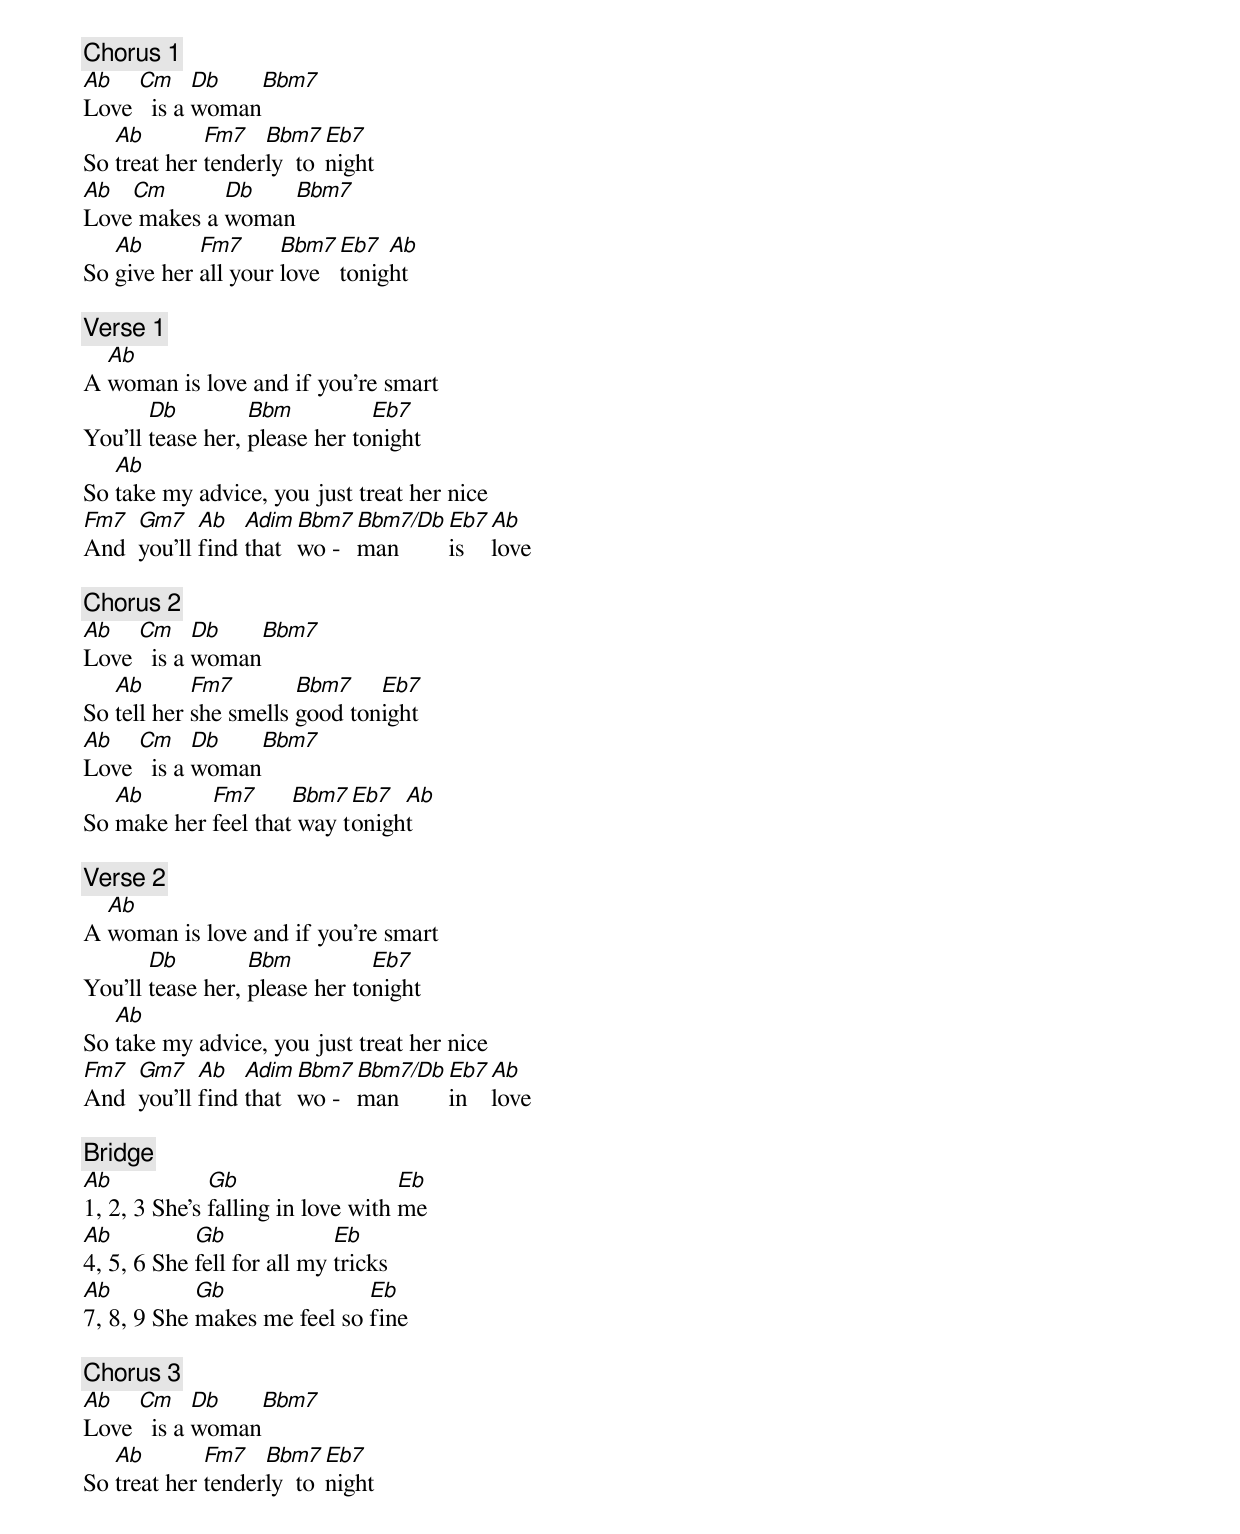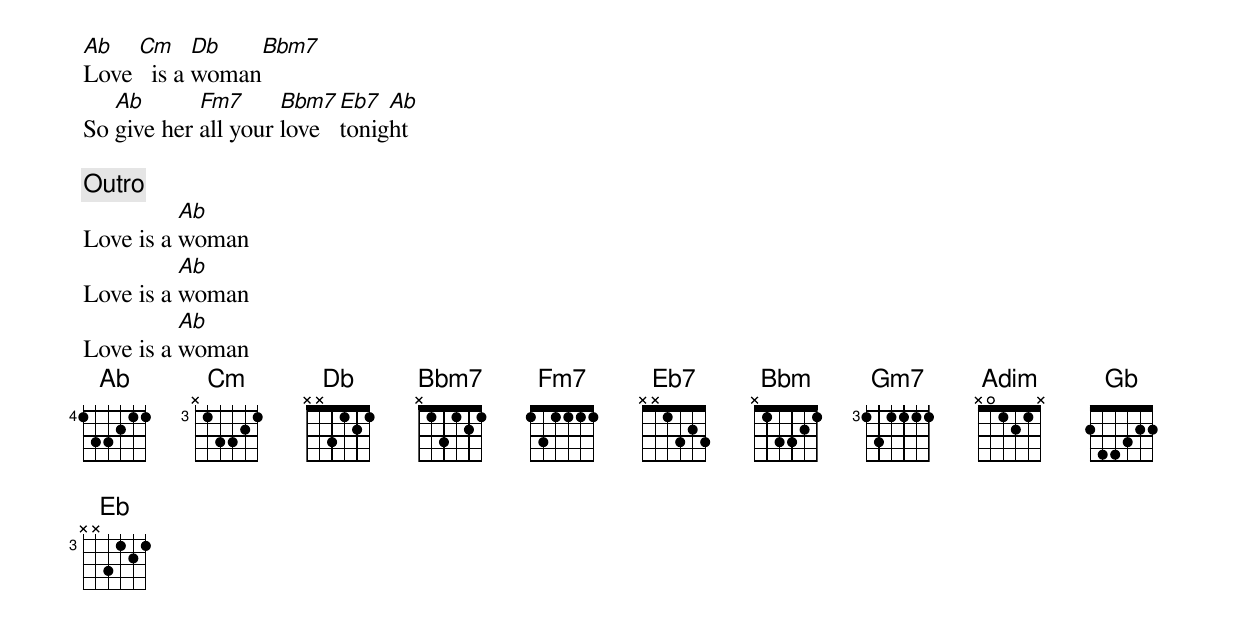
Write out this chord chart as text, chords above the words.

[Chorus 1]
Ab   Cm     Db    Bbm7
Love   is a woman
   Ab        Fm7   Bbm7  Eb7
So treat her tenderly  tonight
Ab  Cm       Db    Bbm7
Love makes a woman
   Ab       Fm7      Bbm7  Eb7  Ab
So give her all your love  tonight

[Verse 1]
  Ab
A woman is love and if you're smart
       Db         Bbm          Eb7
You'll tease her, please her tonight
   Ab
So take my advice, you just treat her nice
Fm7  Gm7    Ab   Adim  Bbm7  Bbm7/Db  Eb7  Ab
And  you'll find that  wo -  man      is   love

[Chorus 2]
Ab   Cm     Db    Bbm7
Love   is a woman
   Ab       Fm7        Bbm7    Eb7
So tell her she smells good tonight
Ab   Cm     Db    Bbm7
Love   is a woman
   Ab       Fm7      Bbm7  Eb7  Ab
So make her feel that way tonight

[Verse 2]
  Ab
A woman is love and if you're smart
       Db         Bbm          Eb7
You'll tease her, please her tonight
   Ab
So take my advice, you just treat her nice
Fm7  Gm7    Ab   Adim  Bbm7  Bbm7/Db  Eb7  Ab
And  you'll find that  wo -  man      in   love

[Bridge]
Ab            Gb                   Eb
1, 2, 3 She's falling in love with me
Ab          Gb              Eb
4, 5, 6 She fell for all my tricks
Ab          Gb               Eb
7, 8, 9 She makes me feel so fine

[Chorus 3]
Ab   Cm     Db    Bbm7
Love   is a woman
   Ab        Fm7   Bbm7  Eb7
So treat her tenderly  tonight
Ab   Cm     Db    Bbm7
Love   is a woman
   Ab       Fm7      Bbm7  Eb7  Ab
So give her all your love  tonight

[Outro]
          Ab
Love is a woman
          Ab
Love is a woman
          Ab
Love is a woman
